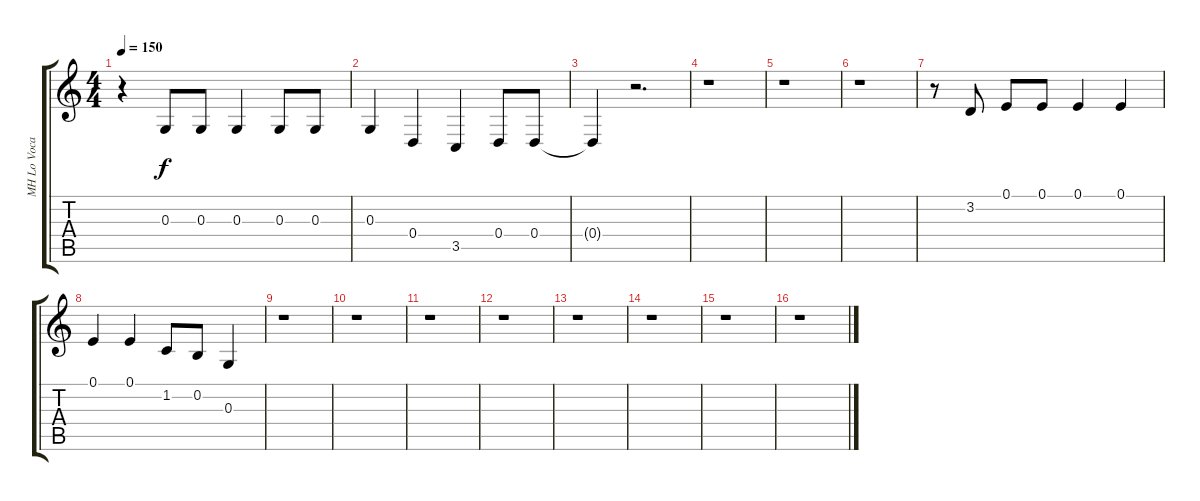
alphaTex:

\track ("MH Lo Vocals" "MH Lo Voca") {instrument altosax}
\staff {score tabs}
\tuning (E4 B3 G3 D3 A2 E2) {hide}
\ts (4 4)
\tempo 150
\clef g2
\ks c
r.4{dy f} 0.3.8 0.3.8 0.3.4 0.3.8 0.3.8 |
0.3.4 0.4.4 3.5.4 0.4.8 0.4.8 |
0.4{t}.4 r.2{d} |
r.1 |
r.1 |
r.1 |
r.8 3.2.8 0.1.8 0.1.8 0.1.4 0.1.4 |
0.1.4 0.1.4 1.2.8 0.2.8 0.3.4 |
r.1 |
r.1 |
r.1 |
r.1 |
r.1 |
r.1 |
r.1 |
r.1
